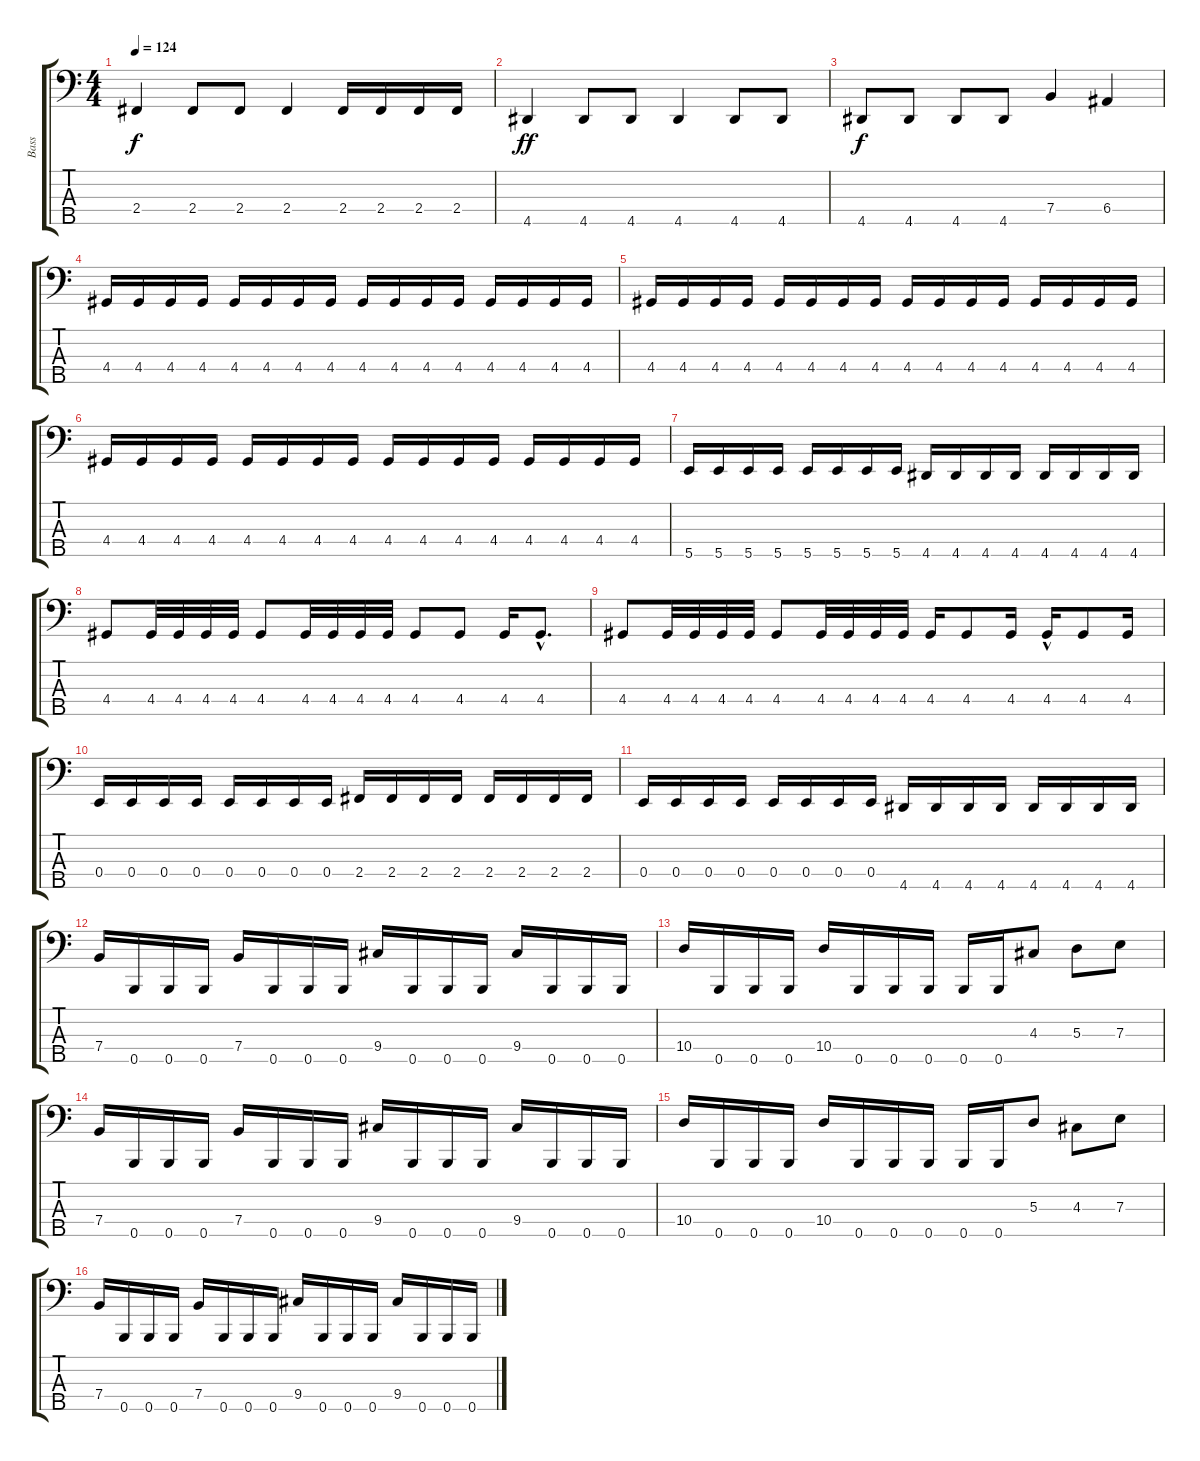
\track ("Bass" "Bass") {instrument electricbassfinger}
\staff {score tabs}
\tuning (G2 D2 A1 E1 B0) {hide}
\ts (4 4)
\tempo 124
\clef f4
\ks c
2.4.4{dy f} 2.4.8 2.4.8 2.4.4 2.4.16 2.4.16 2.4.16 2.4.16 |
4.5.4{dy ff} 4.5.8 4.5.8 4.5.4 4.5.8 4.5.8 |
4.5.8{dy f} 4.5.8 4.5.8 4.5.8 7.4.4 6.4.4 |
4.4.16 4.4.16 4.4.16 4.4.16 4.4.16 4.4.16 4.4.16 4.4.16 4.4.16 4.4.16 4.4.16 4.4.16 4.4.16 4.4.16 4.4.16 4.4.16 |
4.4.16 4.4.16 4.4.16 4.4.16 4.4.16 4.4.16 4.4.16 4.4.16 4.4.16 4.4.16 4.4.16 4.4.16 4.4.16 4.4.16 4.4.16 4.4.16 |
4.4.16 4.4.16 4.4.16 4.4.16 4.4.16 4.4.16 4.4.16 4.4.16 4.4.16 4.4.16 4.4.16 4.4.16 4.4.16 4.4.16 4.4.16 4.4.16 |
5.5.16 5.5.16 5.5.16 5.5.16 5.5.16 5.5.16 5.5.16 5.5.16 4.5.16 4.5.16 4.5.16 4.5.16 4.5.16 4.5.16 4.5.16 4.5.16 |
4.4.8 4.4.32 4.4.32 4.4.32 4.4.32 4.4.8 4.4.32 4.4.32 4.4.32 4.4.32 4.4.8 4.4.8 4.4.16 4.4{hac}.8{d} |
4.4.8 4.4.32 4.4.32 4.4.32 4.4.32 4.4.8 4.4.32 4.4.32 4.4.32 4.4.32 4.4.16 4.4.8 4.4.16 4.4{hac}.16 4.4.8 4.4.16 |
0.4.16 0.4.16 0.4.16 0.4.16 0.4.16 0.4.16 0.4.16 0.4.16 2.4.16 2.4.16 2.4.16 2.4.16 2.4.16 2.4.16 2.4.16 2.4.16 |
0.4.16 0.4.16 0.4.16 0.4.16 0.4.16 0.4.16 0.4.16 0.4.16 4.5.16 4.5.16 4.5.16 4.5.16 4.5.16 4.5.16 4.5.16 4.5.16 |
7.4.16 0.5.16 0.5.16 0.5.16 7.4.16 0.5.16 0.5.16 0.5.16 9.4.16 0.5.16 0.5.16 0.5.16 9.4.16 0.5.16 0.5.16 0.5.16 |
10.4.16 0.5.16 0.5.16 0.5.16 10.4.16 0.5.16 0.5.16 0.5.16 0.5.16 0.5.16 4.3.8 5.3.8 7.3.8 |
7.4.16 0.5.16 0.5.16 0.5.16 7.4.16 0.5.16 0.5.16 0.5.16 9.4.16 0.5.16 0.5.16 0.5.16 9.4.16 0.5.16 0.5.16 0.5.16 |
10.4.16 0.5.16 0.5.16 0.5.16 10.4.16 0.5.16 0.5.16 0.5.16 0.5.16 0.5.16 5.3.8 4.3.8 7.3.8 |
7.4.16 0.5.16 0.5.16 0.5.16 7.4.16 0.5.16 0.5.16 0.5.16 9.4.16 0.5.16 0.5.16 0.5.16 9.4.16 0.5.16 0.5.16 0.5.16
